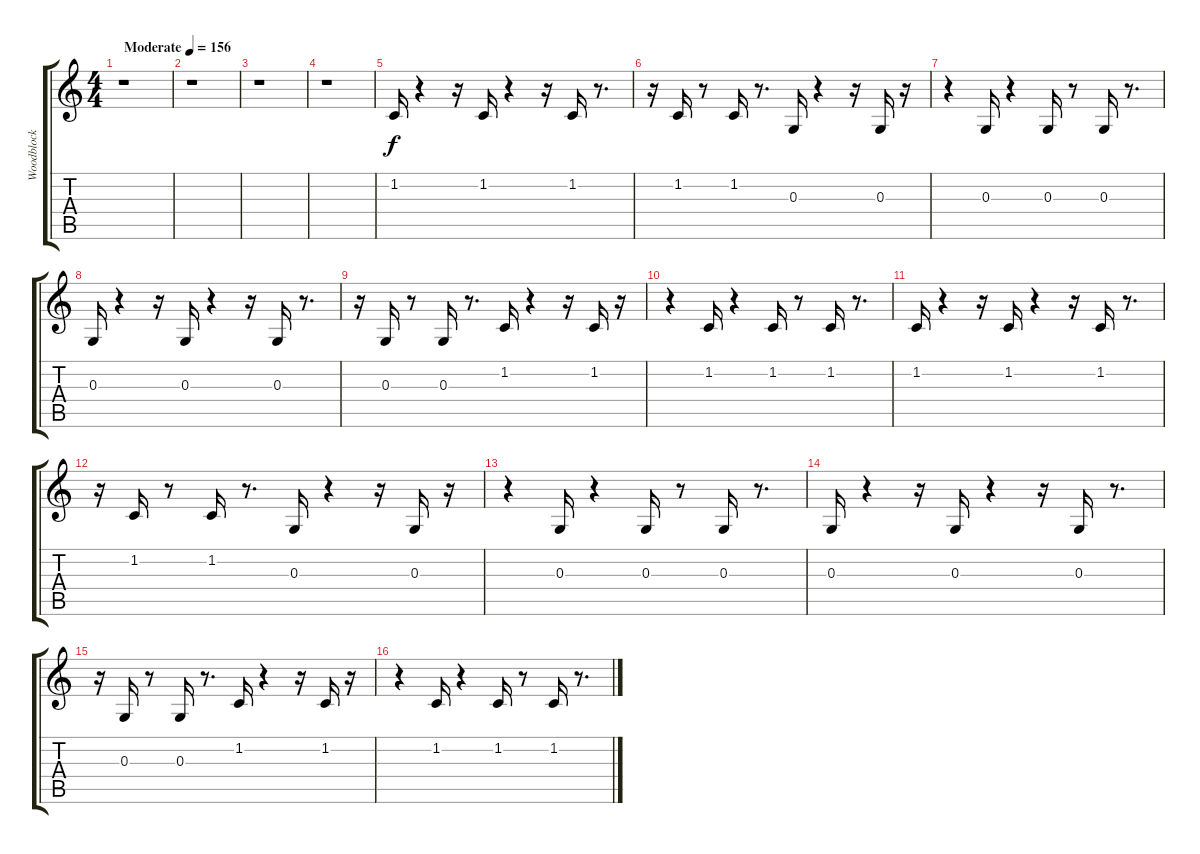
\track ("Woodblock" "Woodblock") {instrument woodblock}
\staff {score tabs}
\tuning (E4 B3 G3 D3 A2 E2) {hide}
\ts (4 4)
\tempo (156 "Moderate")
\clef g2
\ks c
r.1{dy f instrument woodblock} |
r.1 |
r.1 |
r.1 |
1.2.16 r.4 r.16 1.2.16 r.4 r.16 1.2.16 r.8{d} |
r.16 1.2.16 r.8 1.2.16 r.8{d} 0.3.16 r.4 r.16 0.3.16 r.16 |
r.4 0.3.16 r.4 0.3.16 r.8 0.3.16 r.8{d} |
0.3.16 r.4 r.16 0.3.16 r.4 r.16 0.3.16 r.8{d} |
r.16 0.3.16 r.8 0.3.16 r.8{d} 1.2.16 r.4 r.16 1.2.16 r.16 |
r.4 1.2.16 r.4 1.2.16 r.8 1.2.16 r.8{d} |
1.2.16 r.4 r.16 1.2.16 r.4 r.16 1.2.16 r.8{d} |
r.16 1.2.16 r.8 1.2.16 r.8{d} 0.3.16 r.4 r.16 0.3.16 r.16 |
r.4 0.3.16 r.4 0.3.16 r.8 0.3.16 r.8{d} |
0.3.16 r.4 r.16 0.3.16 r.4 r.16 0.3.16 r.8{d} |
r.16 0.3.16 r.8 0.3.16 r.8{d} 1.2.16 r.4 r.16 1.2.16 r.16 |
r.4 1.2.16 r.4 1.2.16 r.8 1.2.16 r.8{d}
